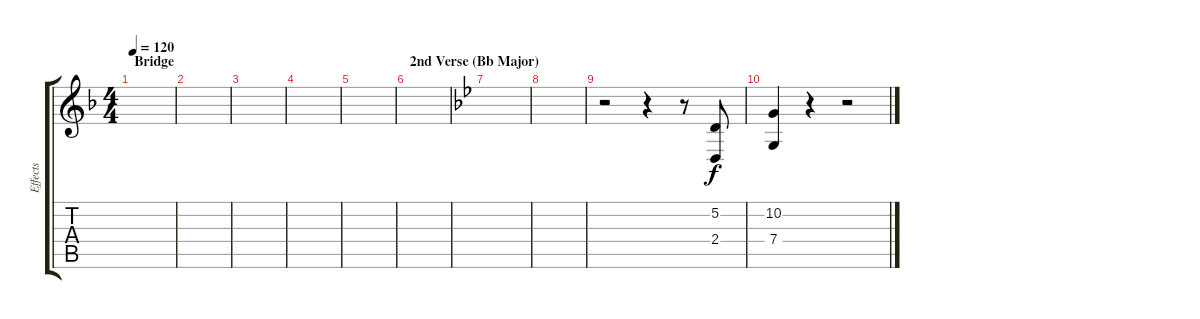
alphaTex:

\track ("Effects" "Effects") {instrument orchestrahit}
\staff {score tabs}
\tuning (D4 A3 F3 C3 G2 D2) {hide}
\ts (4 4)
\section ("" "Bridge")
\tempo 120
\clef g2
\ks f
|
|
|
|
|
\section ("" "2nd Verse (Bb Major)")
|
\ks bb
|
|
r.2 r.4 r.8 (5.2 2.4).8 |
(10.2 7.4).4 r.4 r.2
